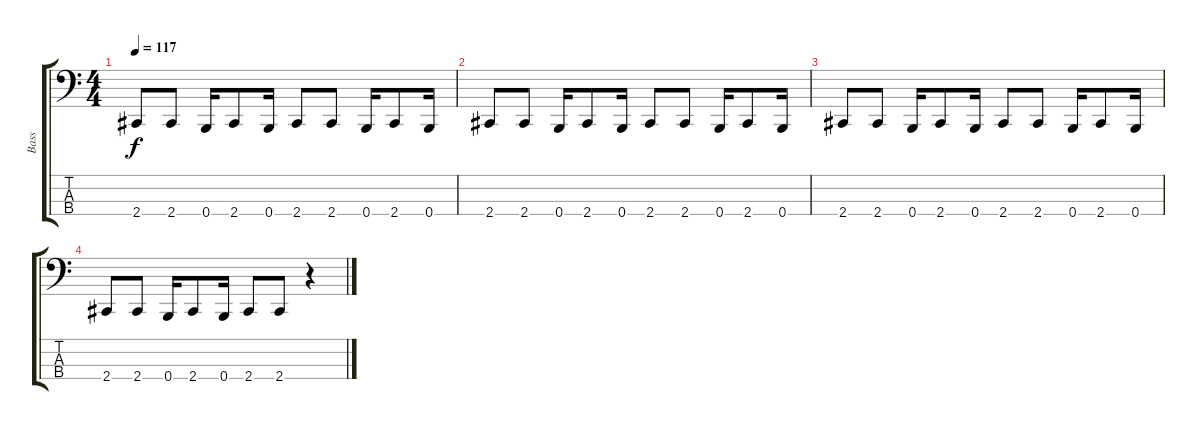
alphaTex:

\track ("Bass" "Bass") {instrument electricbassfinger}
\staff {score tabs}
\tuning (E2 B1 Gb1 B0) {hide}
\ts (4 4)
\tempo 117
\clef f4
\ks c
2.4.8{dy f} 2.4.8 0.4.16 2.4.8 0.4.16 2.4.8 2.4.8 0.4.16 2.4.8 0.4.16 |
2.4.8 2.4.8 0.4.16 2.4.8 0.4.16 2.4.8 2.4.8 0.4.16 2.4.8 0.4.16 |
2.4.8 2.4.8 0.4.16 2.4.8 0.4.16 2.4.8 2.4.8 0.4.16 2.4.8 0.4.16 |
2.4.8 2.4.8 0.4.16 2.4.8 0.4.16 2.4.8 2.4.8 r.4
